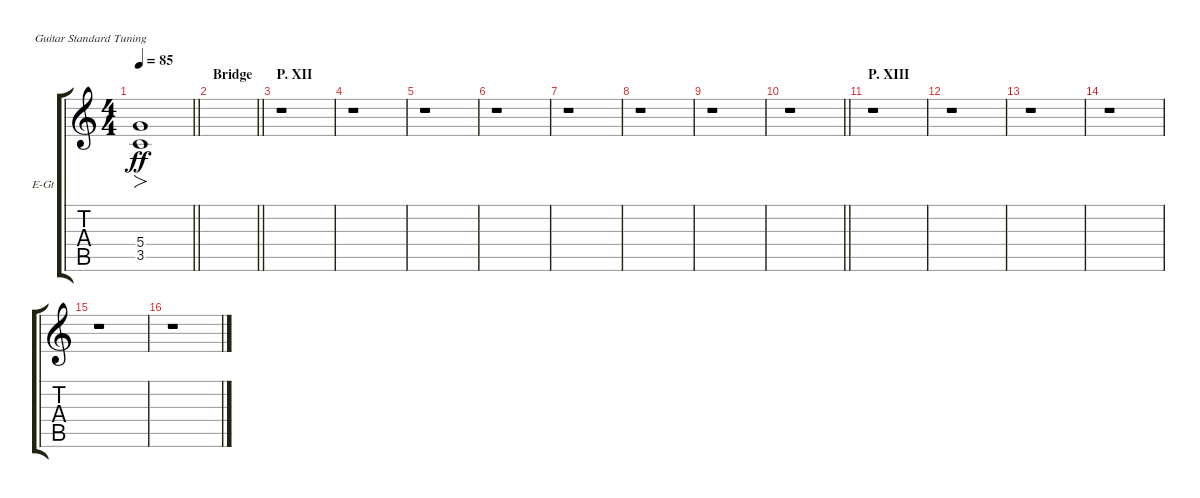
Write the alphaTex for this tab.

\bracketExtendMode groupsimilarinstruments
\firstSystemTrackNameOrientation horizontal
\otherSystemsTrackNameOrientation horizontal
\track ("Rhytm Guitar (Right) (Drive)" "E-Gt") {instrument distortionguitar}
\staff {score tabs}
\tuning (E4 B3 G3 D3 A2 E2)
\ts (4 4)
\tempo 85
\clef g2
\barLineRight lightlight
\ks c
(5.4{t} 3.5{t}).1{fo dy ff} |
\section ("" "Bridge")
\barLineRight lightlight
|
\section ("" "P. XII")
r.1 |
r.1 |
r.1 |
r.1 |
r.1 |
r.1 |
r.1 |
\barLineRight lightlight
r.1 |
\section ("" "P. XIII")
r.1 |
r.1 |
r.1 |
r.1 |
r.1 |
r.1
